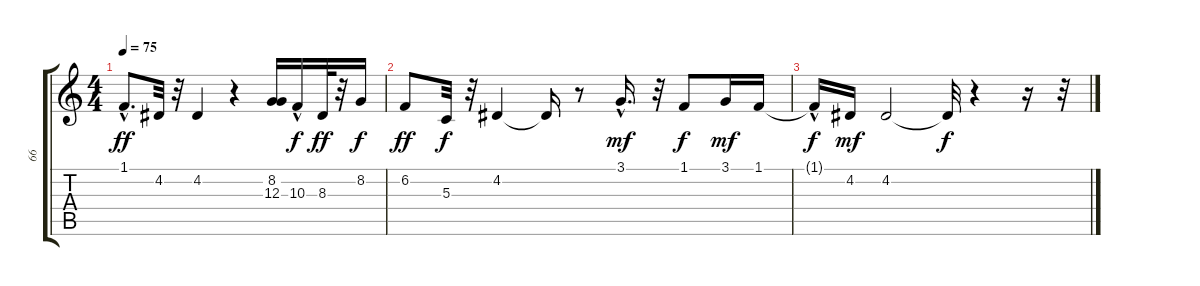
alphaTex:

\track ("66" "66") {instrument accordion}
\staff {score tabs}
\tuning (E4 B3 G3 D3 A2 E2) {hide}
\ts (4 4)
\tempo 75
\clef g2
\ks c
1.1{hac}.8{d dy ff} 4.2.32 r.32 4.2.4 r.4 (8.2 12.3).16 10.3{hac}.16{dy f} 8.3.32{dy ff} r.32 8.2.16{dy f} |
6.2.8{dy ff} 5.3.32{dy f} r.32 4.2.4 4.2{t}.16 r.8 3.1{hac}.16{d dy mf} r.32 1.1.8{dy f} 3.1.16{dy mf} 1.1.16 |
1.1{hac t}.16{dy f} 4.2.16{dy mf} 4.2.2 4.2{t}.32{dy f} r.4 r.16 r.32
